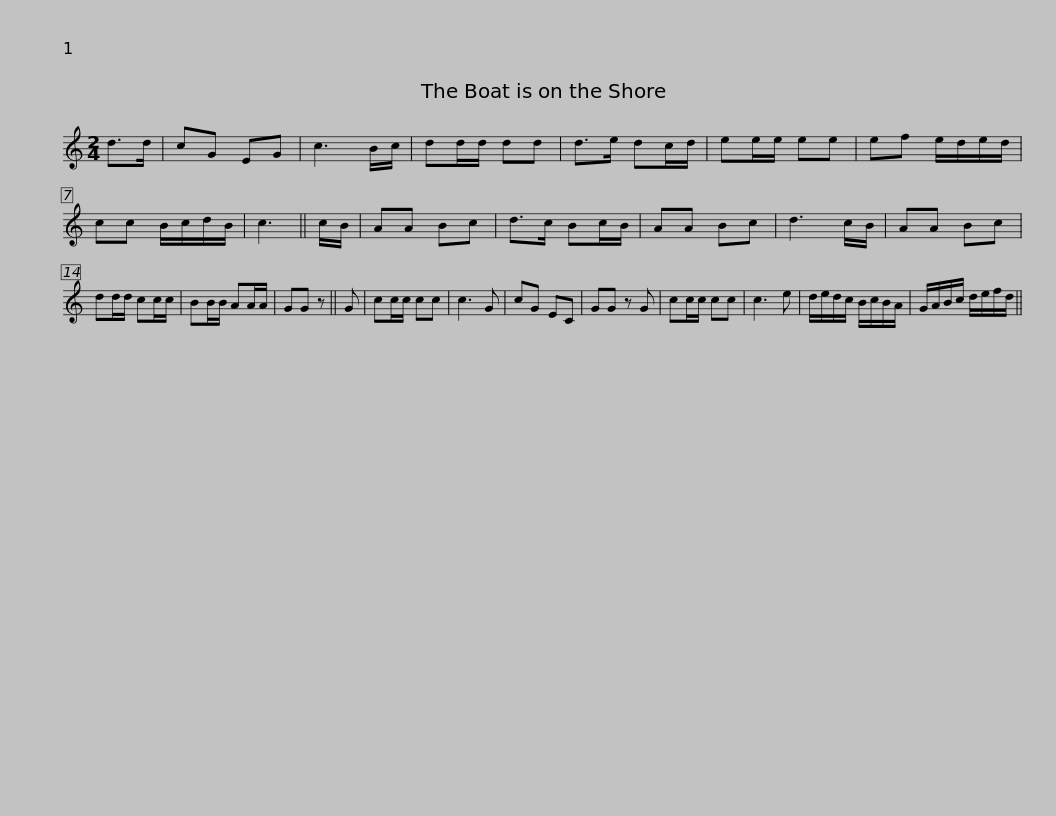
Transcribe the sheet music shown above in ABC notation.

X:1
L:1/8
M:2/4
I:linebreak $
K:C
V:1 treble
V:1
 d>d | cG EG | c3 B/c/ | dd/d/ dd | d>e dc/d/ | %5
 ee/e/ ee | ef e/d/e/d/ | cc B/c/d/B/ | c3 || c/B/ | %10
 AA Bc |$ d>c Bc/B/ | AA Bc | d3 c/B/ | AA Bc | %15
 dd/d/ cc/c/ | BB/B/ AA/A/ | GG z || G | cc/c/ cc | %20
 c3 G | cG EC |$ GG z G | cc/c/ cc | c3 e | %25
 d/e/d/c/ B/c/B/A/ | G/A/B/c/ d/e/f/d/ || %27
